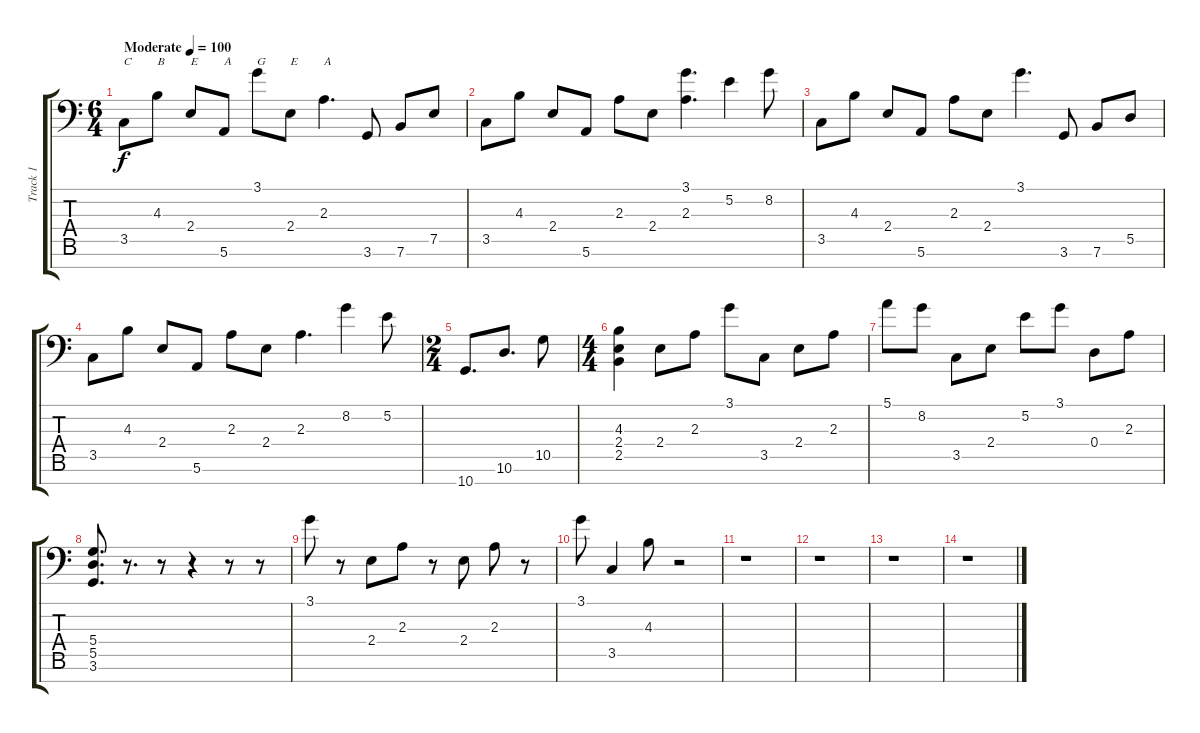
\track ("Track 1" "Track 1") {instrument brightacousticpiano}
\staff {score tabs}
\tuning (E4 B3 G3 D3 A2 E2 A1) {hide}
\ts (6 4)
\tempo (100 "Moderate")
\clef f4
\ks c
3.5.8{txt "C" dy f instrument brightacousticpiano} 4.3.8{txt "B"} 2.4.8{txt "E"} 5.6.8{txt "A"} 3.1.8{txt "G"} 2.4.8{txt "E"} 2.3.4{d txt "A"} 3.6.8 7.6.8 7.5.8 |
3.5.8 4.3.8 2.4.8 5.6.8 2.3.8 2.4.8 (3.1 2.3).4{d} 5.2.4 8.2.8 |
3.5.8 4.3.8 2.4.8 5.6.8 2.3.8 2.4.8 3.1.4{d} 3.6.8 7.6.8 5.5.8 |
3.5.8 4.3.8 2.4.8 5.6.8 2.3.8 2.4.8 2.3.4{d} 8.2.4 5.2.8 |
\ts (2 4)
10.7.8{d} 10.6.8{d} 10.5.8 |
\ts (4 4)
(4.3 2.4 2.5).4 2.4.8 2.3.8 3.1.8 3.5.8 2.4.8 2.3.8 |
5.1.8 8.2.8 3.5.8 2.4.8 5.2.8 3.1.8 0.4.8 2.3.8 |
(5.4 5.5 3.6).8{d} r.8{d} r.8 r.4 r.8 r.8 |
3.1.8 r.8 2.4.8 2.3.8 r.8 2.4.8 2.3.8 r.8 |
3.1.8 3.5.4 4.3.8 r.2 |
r.1 |
r.1 |
r.1 |
r.1
